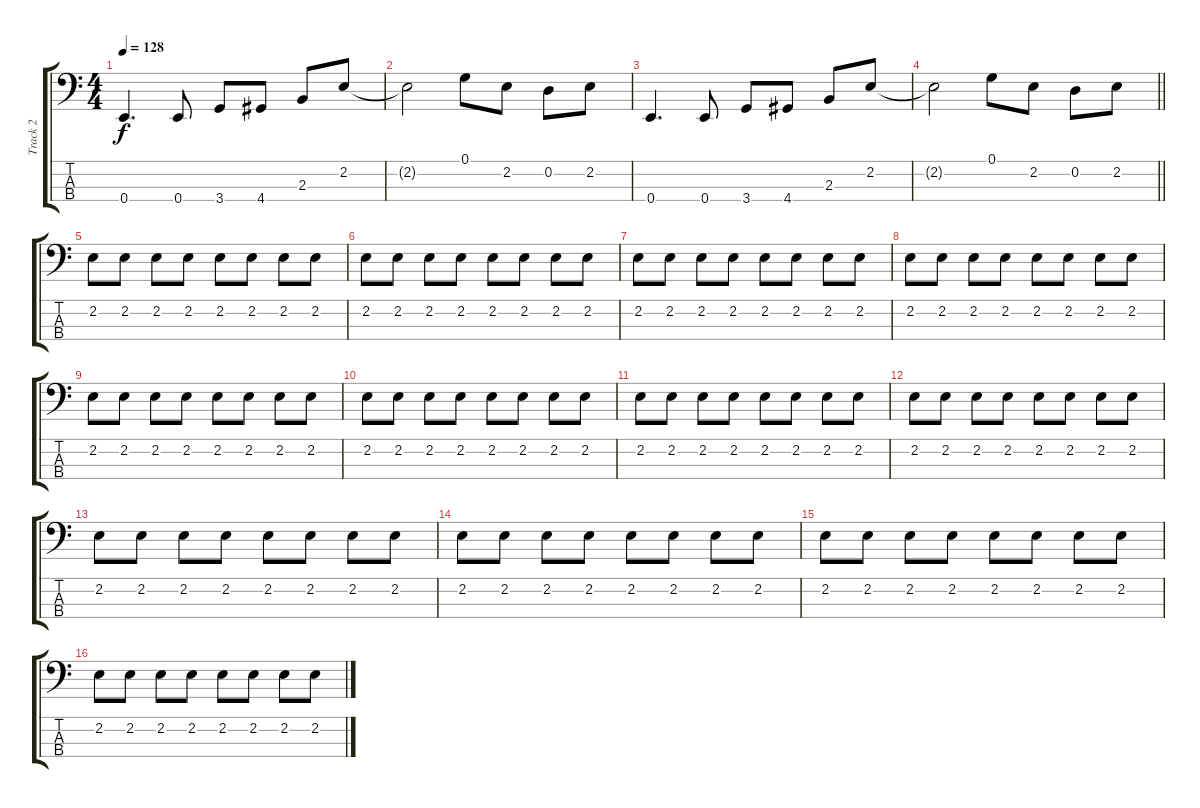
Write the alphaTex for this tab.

\track ("Track 2" "Track 2") {instrument electricbassfinger}
\staff {score tabs}
\tuning (G2 D2 A1 E1) {hide}
\ts (4 4)
\tempo 128
\clef f4
\ks c
0.4.4{d dy f} 0.4.8 3.4.8 4.4.8 2.3.8 2.2.8 |
2.2{t}.2 0.1.8 2.2.8 0.2.8 2.2.8 |
0.4.4{d} 0.4.8 3.4.8 4.4.8 2.3.8 2.2.8 |
\barLineRight lightlight
2.2{t}.2 0.1.8 2.2.8 0.2.8 2.2.8 |
2.2.8 2.2.8 2.2.8 2.2.8 2.2.8 2.2.8 2.2.8 2.2.8 |
2.2.8 2.2.8 2.2.8 2.2.8 2.2.8 2.2.8 2.2.8 2.2.8 |
2.2.8 2.2.8 2.2.8 2.2.8 2.2.8 2.2.8 2.2.8 2.2.8 |
2.2.8 2.2.8 2.2.8 2.2.8 2.2.8 2.2.8 2.2.8 2.2.8 |
2.2.8 2.2.8 2.2.8 2.2.8 2.2.8 2.2.8 2.2.8 2.2.8 |
2.2.8 2.2.8 2.2.8 2.2.8 2.2.8 2.2.8 2.2.8 2.2.8 |
2.2.8 2.2.8 2.2.8 2.2.8 2.2.8 2.2.8 2.2.8 2.2.8 |
2.2.8 2.2.8 2.2.8 2.2.8 2.2.8 2.2.8 2.2.8 2.2.8 |
2.2.8 2.2.8 2.2.8 2.2.8 2.2.8 2.2.8 2.2.8 2.2.8 |
2.2.8 2.2.8 2.2.8 2.2.8 2.2.8 2.2.8 2.2.8 2.2.8 |
2.2.8 2.2.8 2.2.8 2.2.8 2.2.8 2.2.8 2.2.8 2.2.8 |
2.2.8 2.2.8 2.2.8 2.2.8 2.2.8 2.2.8 2.2.8 2.2.8
